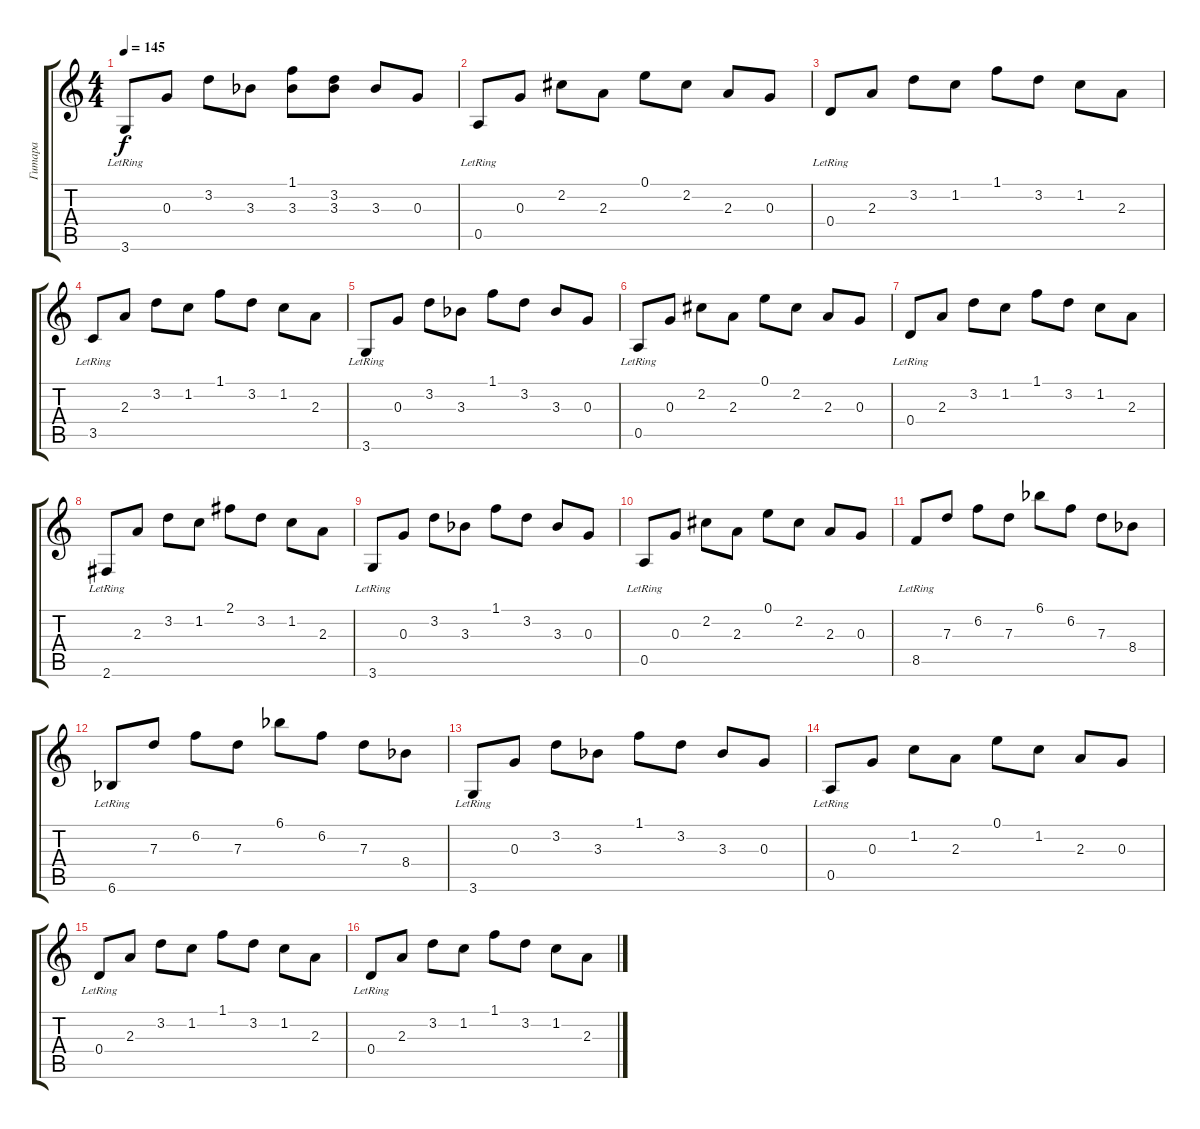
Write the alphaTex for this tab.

\track ("Гитара" "Гитара") {instrument acousticguitarsteel}
\staff {score tabs}
\tuning (E4 B3 G3 D3 A2 E2) {hide}
\ts (4 4)
\tempo 145
\clef g2
\ks c
3.6{lr}.8{dy f} 0.3.8 3.2.8 3.3{acc b}.8 (1.1 3.3{acc b}).8 (3.2 3.3{acc b}).8 3.3{acc b}.8 0.3.8 |
0.5{lr}.8 0.3.8 2.2.8 2.3.8 0.1.8 2.2.8 2.3.8 0.3.8 |
0.4{lr}.8 2.3.8 3.2.8 1.2.8 1.1.8 3.2.8 1.2.8 2.3.8 |
3.5{lr}.8 2.3.8 3.2.8 1.2.8 1.1.8 3.2.8 1.2.8 2.3.8 |
3.6{lr}.8 0.3.8 3.2.8 3.3{acc b}.8 1.1.8 3.2.8 3.3{acc b}.8 0.3.8 |
0.5{lr}.8 0.3.8 2.2.8 2.3.8 0.1.8 2.2.8 2.3.8 0.3.8 |
0.4{lr}.8 2.3.8 3.2.8 1.2.8 1.1.8 3.2.8 1.2.8 2.3.8 |
2.6{lr}.8 2.3.8 3.2.8 1.2.8 2.1.8 3.2.8 1.2.8 2.3.8 |
3.6{lr}.8 0.3.8 3.2.8 3.3{acc b}.8 1.1.8 3.2.8 3.3{acc b}.8 0.3.8 |
0.5{lr}.8 0.3.8 2.2.8 2.3.8 0.1.8 2.2.8 2.3.8 0.3.8 |
8.5{lr}.8 7.3.8 6.2.8 7.3.8 6.1{acc b}.8 6.2.8 7.3.8 8.4{acc b}.8 |
6.6{lr acc b}.8 7.3.8 6.2.8 7.3.8 6.1{acc b}.8 6.2.8 7.3.8 8.4{acc b}.8 |
3.6{lr}.8 0.3.8 3.2.8 3.3{acc b}.8 1.1.8 3.2.8 3.3{acc b}.8 0.3.8 |
0.5{lr}.8 0.3.8 1.2.8 2.3.8 0.1.8 1.2.8 2.3.8 0.3.8 |
0.4{lr}.8 2.3.8 3.2.8 1.2.8 1.1.8 3.2.8 1.2.8 2.3.8 |
0.4{lr}.8 2.3.8 3.2.8 1.2.8 1.1.8 3.2.8 1.2.8 2.3.8
